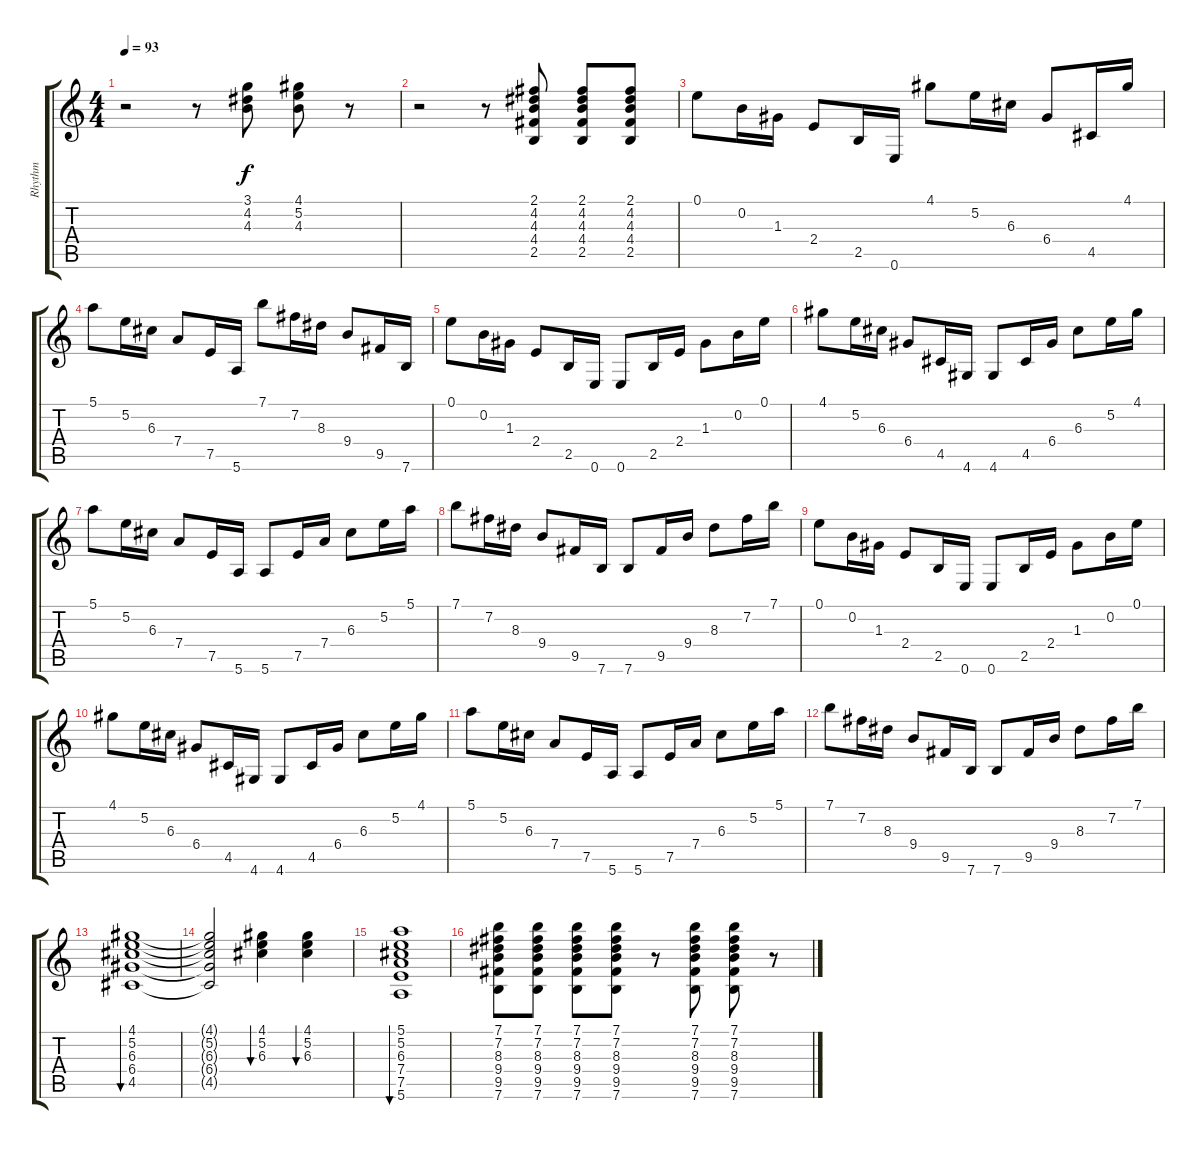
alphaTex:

\track ("Rhythm" "Rhythm") {instrument acousticguitarsteel}
\staff {score tabs}
\tuning (E4 B3 G3 D3 A2 E2) {hide}
\ts (4 4)
\tempo 93
\clef g2
\ks c
r.2{dy f instrument acousticguitarsteel} r.8 (3.1 4.2 4.3).8 (4.1 5.2 4.3).8 r.8 |
r.2 r.8 (2.1 4.2 4.3 4.4 2.5).8 (2.1 4.2 4.3 4.4 2.5).8 (2.1 4.2 4.3 4.4 2.5).8 |
0.1.8 0.2.16 1.3.16 2.4.8 2.5.16 0.6.16 4.1.8 5.2.16 6.3.16 6.4.8 4.5.16 4.1.16 |
5.1.8 5.2.16 6.3.16 7.4.8 7.5.16 5.6.16 7.1.8 7.2.16 8.3.16 9.4.8 9.5.16 7.6.16 |
0.1.8 0.2.16 1.3.16 2.4.8 2.5.16 0.6.16 0.6.8 2.5.16 2.4.16 1.3.8 0.2.16 0.1.16 |
4.1.8 5.2.16 6.3.16 6.4.8 4.5.16 4.6.16 4.6.8 4.5.16 6.4.16 6.3.8 5.2.16 4.1.16 |
5.1.8 5.2.16 6.3.16 7.4.8 7.5.16 5.6.16 5.6.8 7.5.16 7.4.16 6.3.8 5.2.16 5.1.16 |
7.1.8 7.2.16 8.3.16 9.4.8 9.5.16 7.6.16 7.6.8 9.5.16 9.4.16 8.3.8 7.2.16 7.1.16 |
0.1.8 0.2.16 1.3.16 2.4.8 2.5.16 0.6.16 0.6.8 2.5.16 2.4.16 1.3.8 0.2.16 0.1.16 |
4.1.8 5.2.16 6.3.16 6.4.8 4.5.16 4.6.16 4.6.8 4.5.16 6.4.16 6.3.8 5.2.16 4.1.16 |
5.1.8 5.2.16 6.3.16 7.4.8 7.5.16 5.6.16 5.6.8 7.5.16 7.4.16 6.3.8 5.2.16 5.1.16 |
7.1.8 7.2.16 8.3.16 9.4.8 9.5.16 7.6.16 7.6.8 9.5.16 9.4.16 8.3.8 7.2.16 7.1.16 |
(4.1 5.2 6.3 6.4 4.5).1{bu 240} |
(4.1{t} 5.2{t} 6.3{t} 6.4{t} 4.5{t}).2 (4.1 5.2 6.3).4{bu 240} (4.1 5.2 6.3).4{bu 240} |
(5.1 5.2 6.3 7.4 7.5 5.6).1{bu 240} |
(7.1 7.2 8.3 9.4 9.5 7.6).8 (7.1 7.2 8.3 9.4 9.5 7.6).8 (7.1 7.2 8.3 9.4 9.5 7.6).8 (7.1 7.2 8.3 9.4 9.5 7.6).8 r.8 (7.1 7.2 8.3 9.4 9.5 7.6).8 (7.1 7.2 8.3 9.4 9.5 7.6).8 r.8
